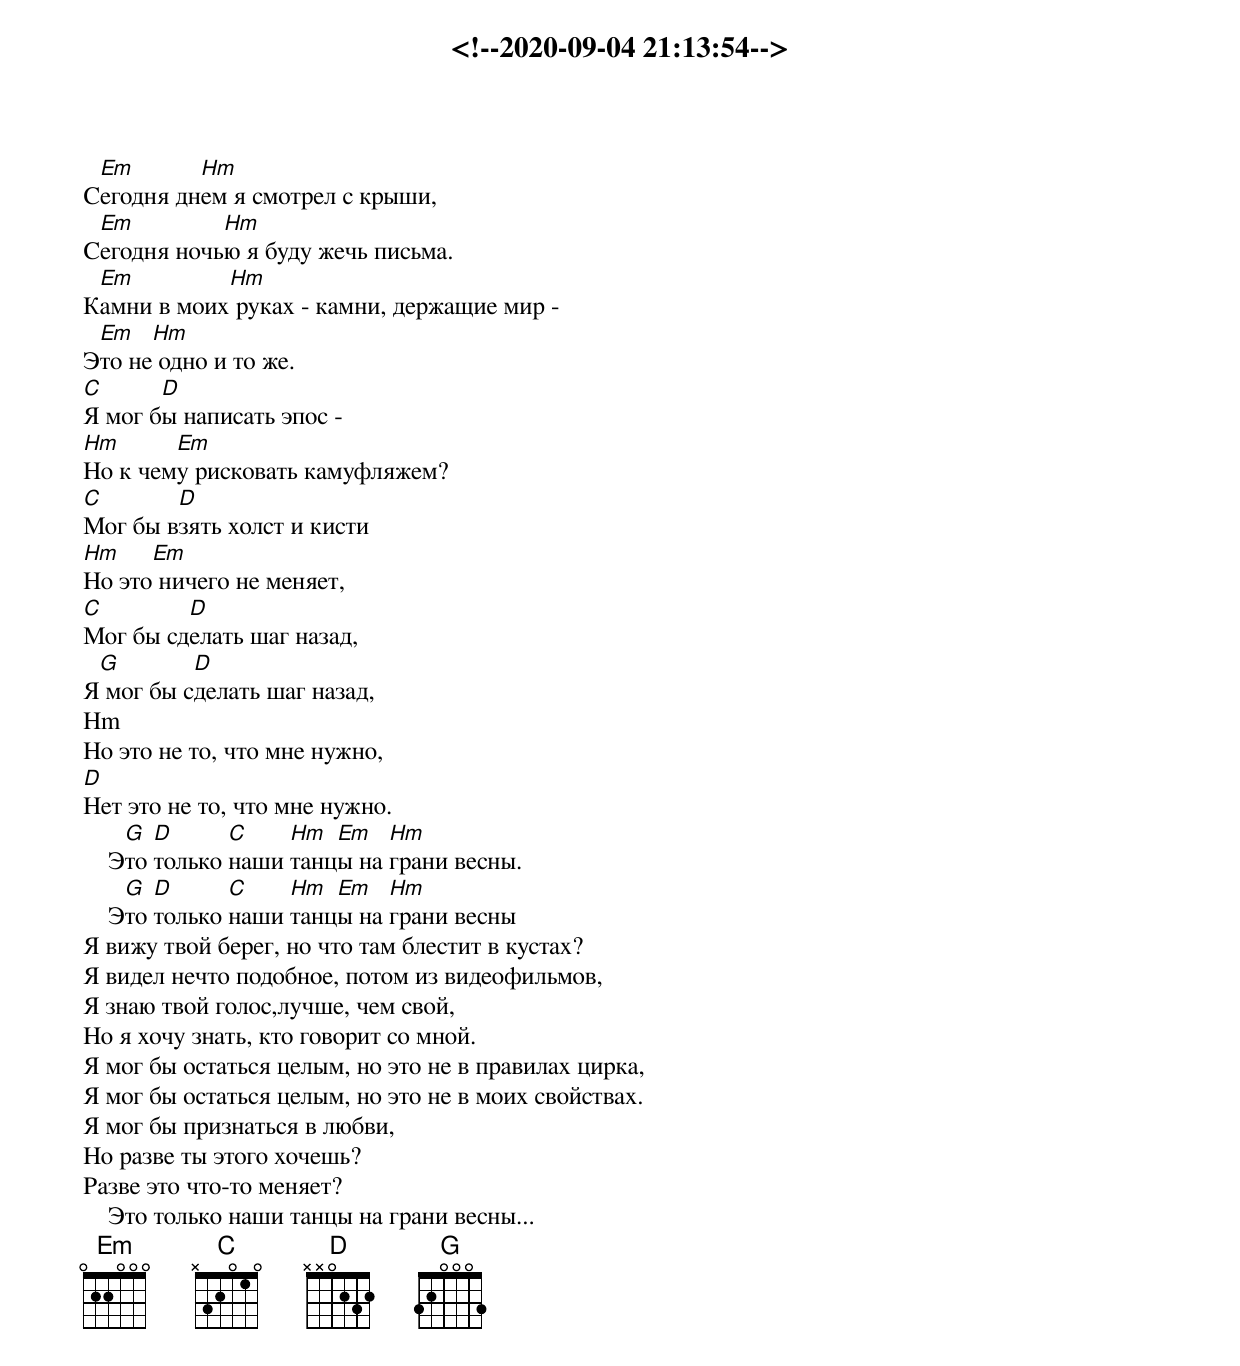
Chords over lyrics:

<!--2020-09-04 21:13:54-->
 Em       Hm
Сегодня днем я смотрел с крыши,
 Em         Hm
Сегодня ночью я буду жечь письма.
 Em         Hm
Камни в моих руках - камни, держащие мир -
 Em   Hm
Это не одно и то же.
C      D
Я мог бы написать эпос -
Hm      Em
Но к чему рисковать камуфляжем?
C       D
Мог бы взять холст и кисти
Hm    Em
Но это ничего не меняет,
C        D
Мог бы сделать шаг назад,
 G        D
Я мог бы сделать шаг назад,
Hm
Но это не то, что мне нужно,
D
Нет это не то, что мне нужно.
     G  D      C    Hm  Em   Hm
    Это только наши танцы на грани весны.
     G  D      C    Hm  Em   Hm
    Это только наши танцы на грани весны
Я вижу твой берег, но что там блестит в кустах?
Я видел нечто подобное, потом из видеофильмов,
Я знаю твой голос,лучше, чем свой,
Но я хочу знать, кто говорит со мной.
Я мог бы остаться целым, но это не в правилах цирка,
Я мог бы остаться целым, но это не в моих свойствах.
Я мог бы признаться в любви,
Но разве ты этого хочешь?
Разве это что-то меняет?
    Это только наши танцы на грани весны...
